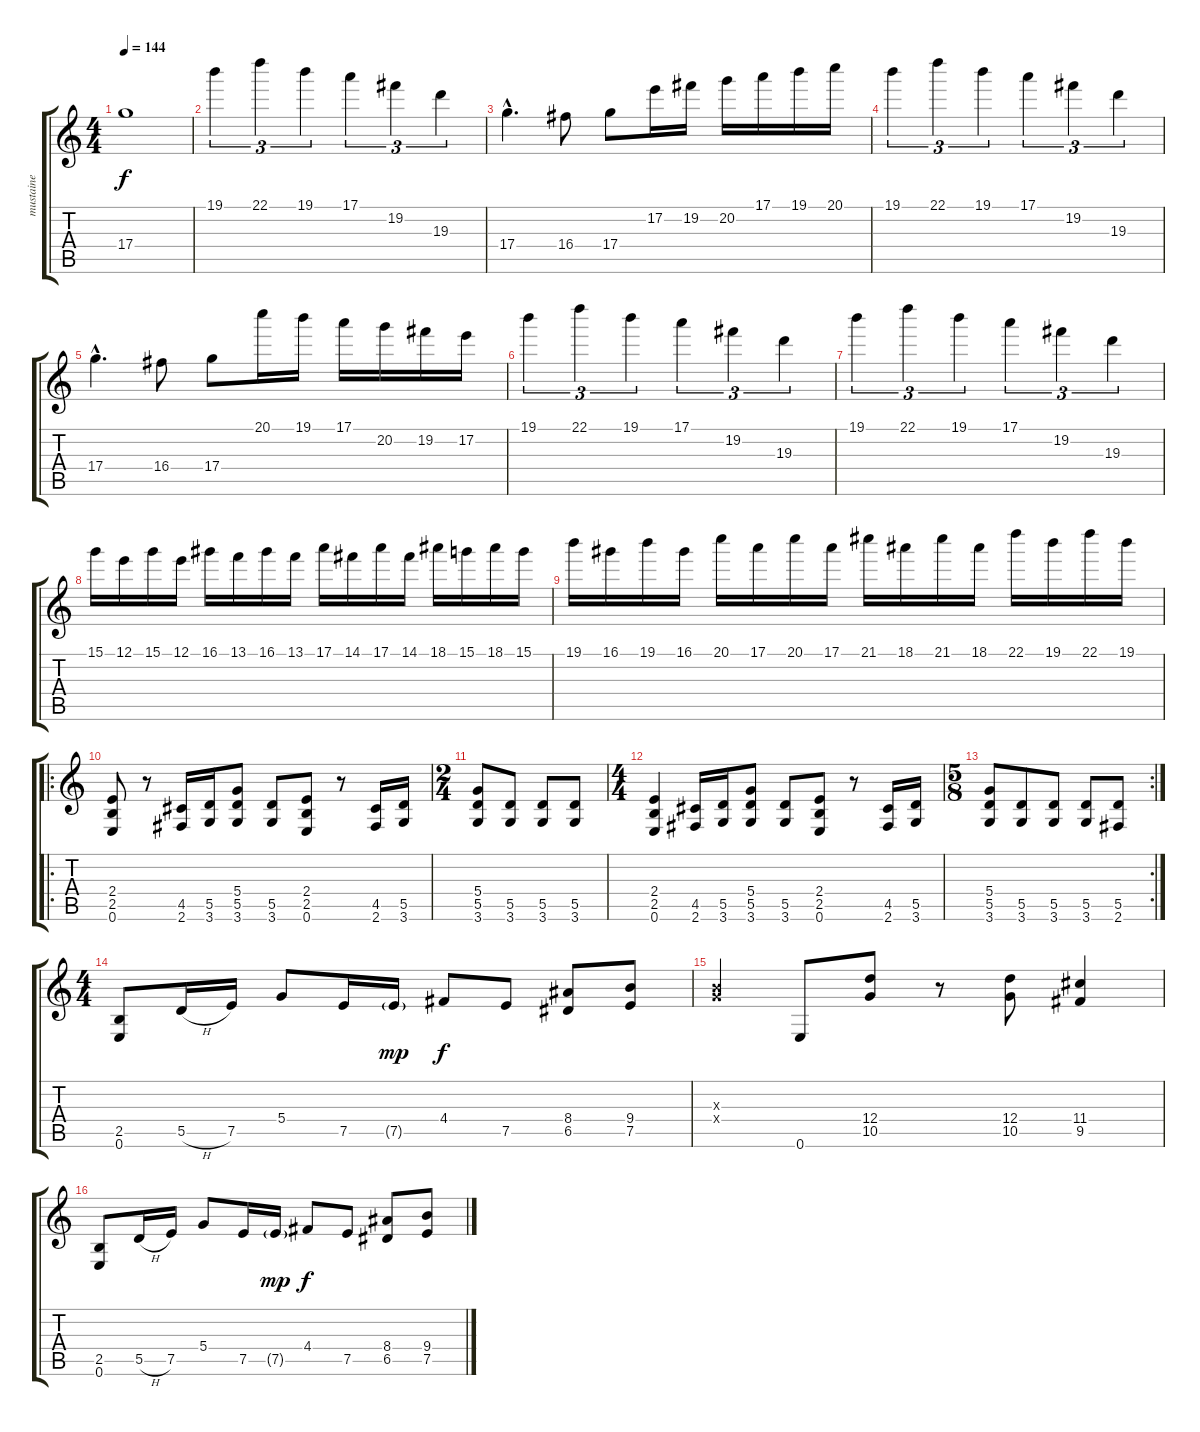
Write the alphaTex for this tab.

\track ("mustaine" "mustaine") {instrument distortionguitar}
\staff {score tabs}
\tuning (E4 B3 G3 D3 A2 E2) {hide}
\ts (4 4)
\tempo 144
\clef g2
\ks c
17.4.1{dy f} |
19.1.4{tu (3 2)} 22.1.4{tu (3 2)} 19.1.4{tu (3 2)} 17.1.4{tu (3 2)} 19.2.4{tu (3 2)} 19.3.4{tu (3 2)} |
17.4{hac}.4{d} 16.4.8 17.4.8 17.2.16 19.2.16 20.2.16 17.1.16 19.1.16 20.1.16 |
19.1.4{tu (3 2)} 22.1.4{tu (3 2)} 19.1.4{tu (3 2)} 17.1.4{tu (3 2)} 19.2.4{tu (3 2)} 19.3.4{tu (3 2)} |
17.4{hac}.4{d} 16.4.8 17.4.8 20.1.16 19.1.16 17.1.16 20.2.16 19.2.16 17.2.16 |
19.1.4{tu (3 2)} 22.1.4{tu (3 2)} 19.1.4{tu (3 2)} 17.1.4{tu (3 2)} 19.2.4{tu (3 2)} 19.3.4{tu (3 2)} |
19.1.4{tu (3 2)} 22.1.4{tu (3 2)} 19.1.4{tu (3 2)} 17.1.4{tu (3 2)} 19.2.4{tu (3 2)} 19.3.4{tu (3 2)} |
15.1.16 12.1.16 15.1.16 12.1.16 16.1.16 13.1.16 16.1.16 13.1.16 17.1.16 14.1.16 17.1.16 14.1.16 18.1.16 15.1.16 18.1.16 15.1.16 |
19.1.16 16.1.16 19.1.16 16.1.16 20.1.16 17.1.16 20.1.16 17.1.16 21.1.16 18.1.16 21.1.16 18.1.16 22.1.16 19.1.16 22.1.16 19.1.16 |
\ro
(2.4 2.5 0.6).8 r.8 (4.5 2.6).16 (5.5 3.6).16 (5.4 5.5 3.6).8 (5.5 3.6).8 (2.4 2.5 0.6).8 r.8 (4.5 2.6).16 (5.5 3.6).16 |
\ts (2 4)
(5.4 5.5 3.6).8 (5.5 3.6).8 (5.5 3.6).8 (5.5 3.6).8 |
\ts (4 4)
(2.4 2.5 0.6).4 (4.5 2.6).16 (5.5 3.6).16 (5.4 5.5 3.6).8 (5.5 3.6).8 (2.4 2.5 0.6).8 r.8 (4.5 2.6).16 (5.5 3.6).16 |
\rc 2
\ts (5 8)
(5.4 5.5 3.6).8 (5.5 3.6).8 (5.5 3.6).8 (5.5 3.6).8 (5.5 2.6).8 |
\ts (4 4)
(2.5 0.6).8 5.5{h}.16 7.5.16 5.4.8 7.5.16 7.5{g}.16{dy mp} 4.4.8{dy f} 7.5.8 (8.4 6.5).8 (9.4 7.5).8 |
(0.3{x} 9.4{x}).4 0.6.8 (12.4 10.5).8 r.8 (12.4 10.5).8 (11.4 9.5).4 |
(2.5 0.6).8 5.5{h}.16 7.5.16 5.4.8 7.5.16 7.5{g}.16{dy mp} 4.4.8{dy f} 7.5.8 (8.4 6.5).8 (9.4 7.5).8
